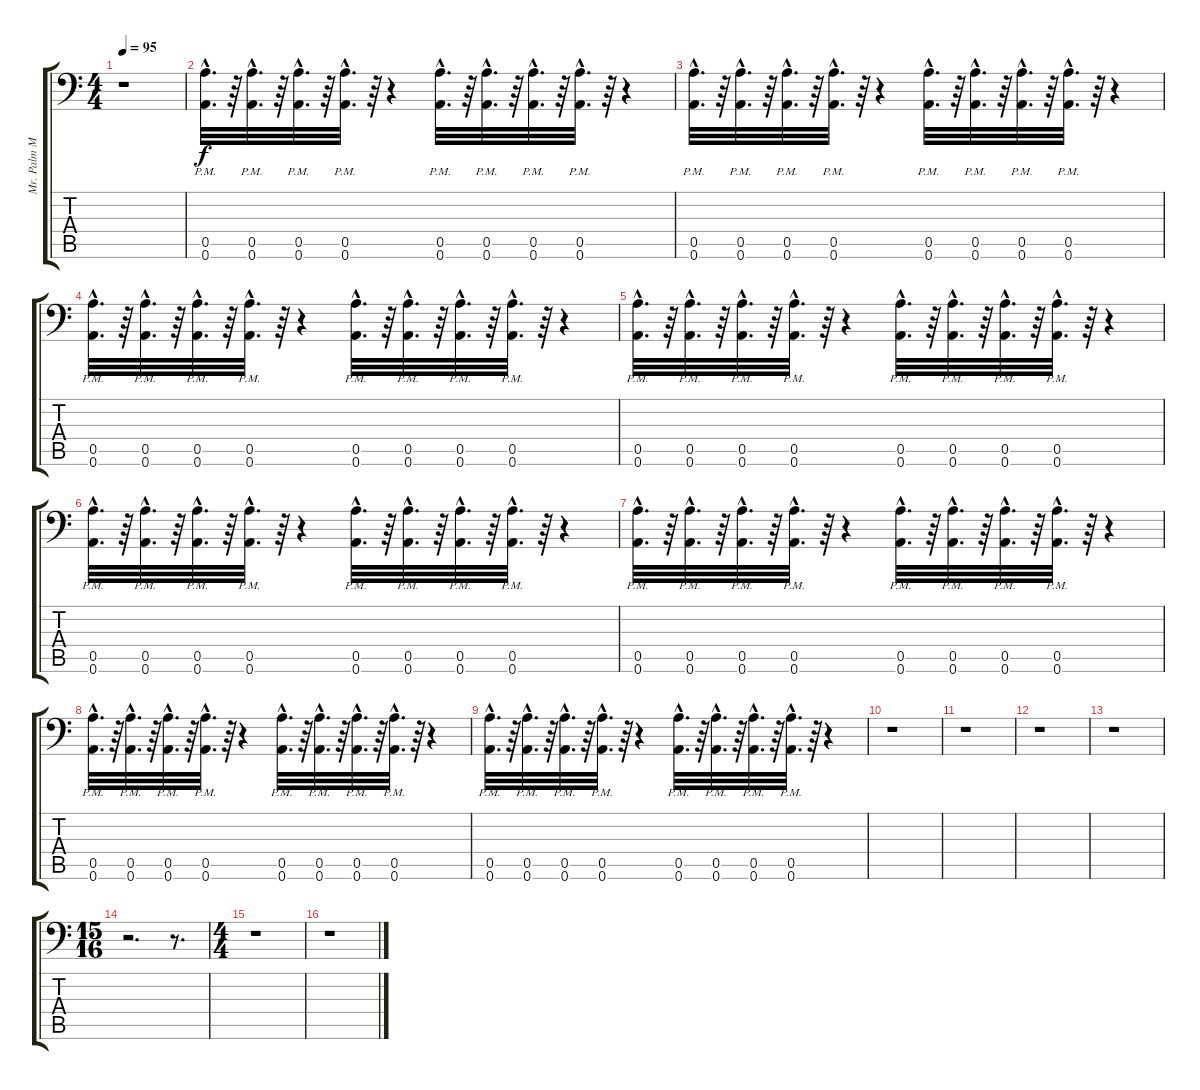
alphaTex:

\track ("Mr. Palm Mute" "Mr. Palm M") {instrument distortionguitar}
\staff {score tabs}
\tuning (E4 A3 E3 A2 A2 A1) {hide}
\ts (4 4)
\tempo 95
\clef f4
\ks c
r.1{dy ff} |
(0.5{hac} 0.6{hac pm}).32{d dy f} r.64 (0.5{hac} 0.6{hac pm}).32{d} r.64 (0.5{hac} 0.6{hac pm}).32{d} r.64 (0.5{hac} 0.6{hac pm}).32{d} r.64 r.4 (0.5{hac} 0.6{hac pm}).32{d} r.64 (0.5{hac} 0.6{hac pm}).32{d} r.64 (0.5{hac} 0.6{hac pm}).32{d} r.64 (0.5{hac} 0.6{hac pm}).32{d} r.64 r.4 |
(0.5{hac} 0.6{hac pm}).32{d} r.64 (0.5{hac} 0.6{hac pm}).32{d} r.64 (0.5{hac} 0.6{hac pm}).32{d} r.64 (0.5{hac} 0.6{hac pm}).32{d} r.64 r.4 (0.5{hac} 0.6{hac pm}).32{d} r.64 (0.5{hac} 0.6{hac pm}).32{d} r.64 (0.5{hac} 0.6{hac pm}).32{d} r.64 (0.5{hac} 0.6{hac pm}).32{d} r.64 r.4 |
(0.5{hac} 0.6{hac pm}).32{d} r.64 (0.5{hac} 0.6{hac pm}).32{d} r.64 (0.5{hac} 0.6{hac pm}).32{d} r.64 (0.5{hac} 0.6{hac pm}).32{d} r.64 r.4 (0.5{hac} 0.6{hac pm}).32{d} r.64 (0.5{hac} 0.6{hac pm}).32{d} r.64 (0.5{hac} 0.6{hac pm}).32{d} r.64 (0.5{hac} 0.6{hac pm}).32{d} r.64 r.4 |
(0.5{hac} 0.6{hac pm}).32{d} r.64 (0.5{hac} 0.6{hac pm}).32{d} r.64 (0.5{hac} 0.6{hac pm}).32{d} r.64 (0.5{hac} 0.6{hac pm}).32{d} r.64 r.4 (0.5{hac} 0.6{hac pm}).32{d} r.64 (0.5{hac} 0.6{hac pm}).32{d} r.64 (0.5{hac} 0.6{hac pm}).32{d} r.64 (0.5{hac} 0.6{hac pm}).32{d} r.64 r.4 |
(0.5{hac} 0.6{hac pm}).32{d} r.64 (0.5{hac} 0.6{hac pm}).32{d} r.64 (0.5{hac} 0.6{hac pm}).32{d} r.64 (0.5{hac} 0.6{hac pm}).32{d} r.64 r.4 (0.5{hac} 0.6{hac pm}).32{d} r.64 (0.5{hac} 0.6{hac pm}).32{d} r.64 (0.5{hac} 0.6{hac pm}).32{d} r.64 (0.5{hac} 0.6{hac pm}).32{d} r.64 r.4 |
(0.5{hac} 0.6{hac pm}).32{d} r.64 (0.5{hac} 0.6{hac pm}).32{d} r.64 (0.5{hac} 0.6{hac pm}).32{d} r.64 (0.5{hac} 0.6{hac pm}).32{d} r.64 r.4 (0.5{hac} 0.6{hac pm}).32{d} r.64 (0.5{hac} 0.6{hac pm}).32{d} r.64 (0.5{hac} 0.6{hac pm}).32{d} r.64 (0.5{hac} 0.6{hac pm}).32{d} r.64 r.4 |
(0.5{hac} 0.6{hac pm}).32{d} r.64 (0.5{hac} 0.6{hac pm}).32{d} r.64 (0.5{hac} 0.6{hac pm}).32{d} r.64 (0.5{hac} 0.6{hac pm}).32{d} r.64 r.4 (0.5{hac} 0.6{hac pm}).32{d} r.64 (0.5{hac} 0.6{hac pm}).32{d} r.64 (0.5{hac} 0.6{hac pm}).32{d} r.64 (0.5{hac} 0.6{hac pm}).32{d} r.64 r.4 |
(0.5{hac} 0.6{hac pm}).32{d} r.64 (0.5{hac} 0.6{hac pm}).32{d} r.64 (0.5{hac} 0.6{hac pm}).32{d} r.64 (0.5{hac} 0.6{hac pm}).32{d} r.64 r.4 (0.5{hac} 0.6{hac pm}).32{d} r.64 (0.5{hac} 0.6{hac pm}).32{d} r.64 (0.5{hac} 0.6{hac pm}).32{d} r.64 (0.5{hac} 0.6{hac pm}).32{d} r.64 r.4 |
r.1 |
r.1 |
r.1 |
r.1 |
\ts (15 16)
r.2{d} r.8{d} |
\ts (4 4)
r.1 |
r.1
